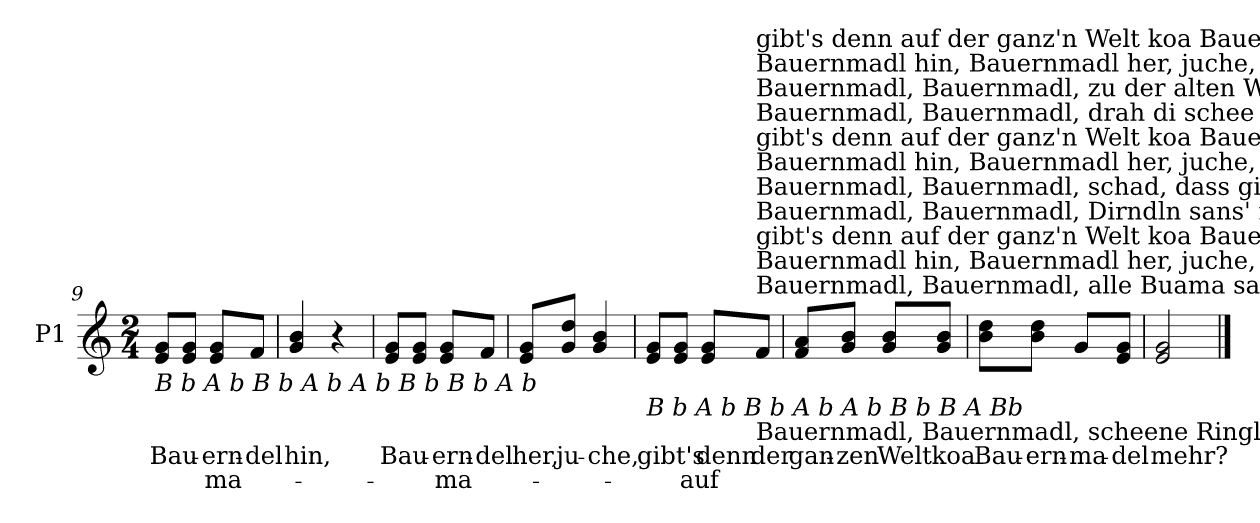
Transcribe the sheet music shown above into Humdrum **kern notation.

**kern	**text	**text
*part1	*part1	*part1
*staff1	*staff1	*staff1
*I"P1	*	*
!!LO:LB:g=z
*clefG2	*	*
*k[]	*	*
*C:	*	*
*M2/4	*	*
=9	=9	=9
!LO:TX:b:i:t=B      b            A         b          B      b     A     b         A       b          B         b           B         b         A     b	!	!
!	!LO:LY:b:color=#000000	!
8ei/ 8giL	Bau-	.
8ei/ 8giJ	.	.
!	!LO:LY:b:color=#000000	!LO:LY:b:color=#000000
8ei/ 8giL	-ern-	-ma-
!	!LO:LY:b:color=#000000	!
8fi/J	-del	.
=10	=10	=10
!	!LO:LY:b:color=#000000	!
4gi/ 4bi	hin,	.
4r	.	.
=11	=11	=11
!	!LO:LY:b:color=#000000	!
8ei/ 8giL	Bau-	.
8ei/ 8giJ	.	.
!	!LO:LY:b:color=#000000	!LO:LY:b:color=#000000
8ei/ 8giL	-ern-	-ma-
!	!LO:LY:b:color=#000000	!
8fi/J	-del	.
=12	=12	=12
!	!LO:LY:b:color=#000000	!
8ei/ 8giL	her,	.
!	!LO:LY:b:color=#000000	!
8gi/ 8ddiJ	ju-	.
!	!LO:LY:b:color=#000000	!
4gi/ 4bi	-che,	.
!!LO:LB:g=z
=13	=13	=13
!LO:TX:b:i:t=B       b          A       b            B        b        A        b            A          b         B       b           B   A   Bb	!	!
!	!LO:LY:b:color=#000000	!
8ei/ 8giL	gibt's	.
8ei/ 8giJ	.	.
!	!LO:LY:b:color=#000000	!LO:LY:b:color=#000000
8ei/ 8giL	denn	auf
!LO:TX:b:t=Bauernmadl, Bauernmadl, scheene Ringl tragn's,	!	!
!LO:TX:t=Bauernmadl, Bauernmadl, alle Buama sagn's!	!	!
!LO:TX:t=Bauernmadl hin, Bauernmadl her, juche,	!	!
!LO:TX:t=gibt's denn auf der ganz'n Welt koa Bauernmadl mehr?	!	!
!LO:TX:t=Bauernmadl, Bauernmadl, Dirndln sans' recht scheene,	!	!
!LO:TX:t=Bauernmadl, Bauernmadl, schad, dass gibt so wenig!	!	!
!LO:TX:t=Bauernmadl hin, Bauernmadl her, juche,	!	!
!LO:TX:t=gibt's denn auf der ganz'n Welt koa Bauernmadl mehr?	!	!
!LO:TX:t=Bauernmadl, Bauernmadl, drah di schee im Kreis;	!	!
!LO:TX:t=Bauernmadl, Bauernmadl, zu der alten Weis'	!	!
!LO:TX:t=Bauernmadl hin, Bauernmadl her, juche,	!	!
!LO:TX:t=gibt's denn auf der ganz'n Welt koa Bauernmadl mehr	!	!
!	!LO:LY:b:color=#000000	!
8fi/J	der	.
=14	=14	=14
!	!LO:LY:b:color=#000000	!
8fi/ 8aiL	gan-	.
!	!LO:LY:b:color=#000000	!
8gi/ 8biJ	-zen	.
!	!LO:LY:b:color=#000000	!
8gi/ 8biL	Welt	.
!	!LO:LY:b:color=#000000	!
8gi/ 8biJ	koa	.
=15	=15	=15
!	!LO:LY:b:color=#000000	!
8bi\ 8ddiL	Bau-	.
!	!LO:LY:b:color=#000000	!
8bi\ 8ddiJ	-ern-	.
!	!LO:LY:b:color=#000000	!
8gi/L	-ma-	.
!	!LO:LY:b:color=#000000	!
8ei/ 8giJ	-del	.
=16	=16	=16
!	!LO:LY:b:color=#000000	!
2ei/ 2gi	mehr?	.
==	==	==
*-	*-	*-
